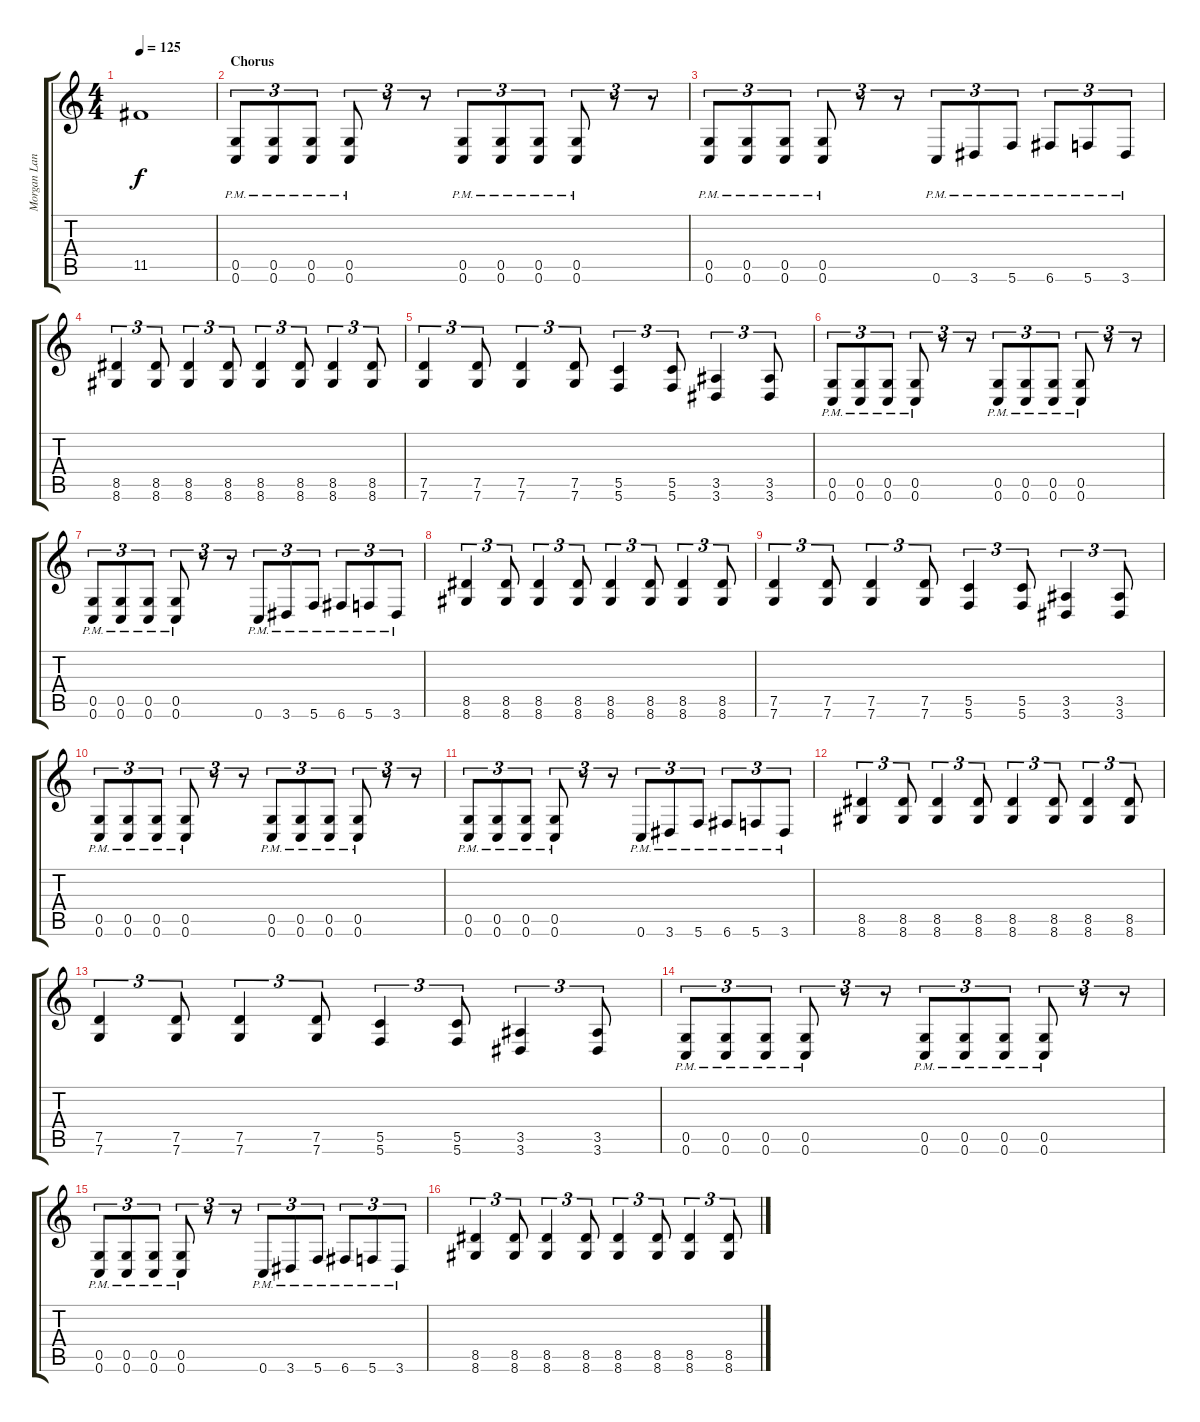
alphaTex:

\track ("Morgan Lander (Guitar)" "Morgan Lan") {instrument distortionguitar}
\staff {score tabs}
\tuning (D4 A3 F3 C3 G2 C2) {hide}
\ts (4 4)
\tempo 125
\clef g2
\ks c
11.5{t}.1{dy f} |
\section ("" "Chorus")
(0.5{pm} 0.6{pm}).8{tu (3 2)} (0.5{pm} 0.6{pm}).8{tu (3 2)} (0.5{pm} 0.6{pm}).8{tu (3 2)} (0.5{pm} 0.6{pm}).8{tu (3 2)} r.8{tu (3 2)} r.8{tu (3 2)} (0.5{pm} 0.6{pm}).8{tu (3 2)} (0.5{pm} 0.6{pm}).8{tu (3 2)} (0.5{pm} 0.6{pm}).8{tu (3 2)} (0.5{pm} 0.6{pm}).8{tu (3 2)} r.8{tu (3 2)} r.8{tu (3 2)} |
(0.5{pm} 0.6{pm}).8{tu (3 2)} (0.5{pm} 0.6{pm}).8{tu (3 2)} (0.5{pm} 0.6{pm}).8{tu (3 2)} (0.5{pm} 0.6{pm}).8{tu (3 2)} r.8{tu (3 2)} r.8{tu (3 2)} 0.6{pm}.8{tu (3 2)} 3.6{pm}.8{tu (3 2)} 5.6{pm}.8{tu (3 2)} 6.6{pm}.8{tu (3 2)} 5.6{pm}.8{tu (3 2)} 3.6{pm}.8{tu (3 2)} |
(8.5 8.6).4{tu (3 2)} (8.5 8.6).8{tu (3 2)} (8.5 8.6).4{tu (3 2)} (8.5 8.6).8{tu (3 2)} (8.5 8.6).4{tu (3 2)} (8.5 8.6).8{tu (3 2)} (8.5 8.6).4{tu (3 2)} (8.5 8.6).8{tu (3 2)} |
(7.5 7.6).4{tu (3 2)} (7.5 7.6).8{tu (3 2)} (7.5 7.6).4{tu (3 2)} (7.5 7.6).8{tu (3 2)} (5.5 5.6).4{tu (3 2)} (5.5 5.6).8{tu (3 2)} (3.5 3.6).4{tu (3 2)} (3.5 3.6).8{tu (3 2)} |
(0.5{pm} 0.6{pm}).8{tu (3 2)} (0.5{pm} 0.6{pm}).8{tu (3 2)} (0.5{pm} 0.6{pm}).8{tu (3 2)} (0.5{pm} 0.6{pm}).8{tu (3 2)} r.8{tu (3 2)} r.8{tu (3 2)} (0.5{pm} 0.6{pm}).8{tu (3 2)} (0.5{pm} 0.6{pm}).8{tu (3 2)} (0.5{pm} 0.6{pm}).8{tu (3 2)} (0.5{pm} 0.6{pm}).8{tu (3 2)} r.8{tu (3 2)} r.8{tu (3 2)} |
(0.5{pm} 0.6{pm}).8{tu (3 2)} (0.5{pm} 0.6{pm}).8{tu (3 2)} (0.5{pm} 0.6{pm}).8{tu (3 2)} (0.5{pm} 0.6{pm}).8{tu (3 2)} r.8{tu (3 2)} r.8{tu (3 2)} 0.6{pm}.8{tu (3 2)} 3.6{pm}.8{tu (3 2)} 5.6{pm}.8{tu (3 2)} 6.6{pm}.8{tu (3 2)} 5.6{pm}.8{tu (3 2)} 3.6{pm}.8{tu (3 2)} |
(8.5 8.6).4{tu (3 2)} (8.5 8.6).8{tu (3 2)} (8.5 8.6).4{tu (3 2)} (8.5 8.6).8{tu (3 2)} (8.5 8.6).4{tu (3 2)} (8.5 8.6).8{tu (3 2)} (8.5 8.6).4{tu (3 2)} (8.5 8.6).8{tu (3 2)} |
(7.5 7.6).4{tu (3 2)} (7.5 7.6).8{tu (3 2)} (7.5 7.6).4{tu (3 2)} (7.5 7.6).8{tu (3 2)} (5.5 5.6).4{tu (3 2)} (5.5 5.6).8{tu (3 2)} (3.5 3.6).4{tu (3 2)} (3.5 3.6).8{tu (3 2)} |
(0.5{pm} 0.6{pm}).8{tu (3 2)} (0.5{pm} 0.6{pm}).8{tu (3 2)} (0.5{pm} 0.6{pm}).8{tu (3 2)} (0.5{pm} 0.6{pm}).8{tu (3 2)} r.8{tu (3 2)} r.8{tu (3 2)} (0.5{pm} 0.6{pm}).8{tu (3 2)} (0.5{pm} 0.6{pm}).8{tu (3 2)} (0.5{pm} 0.6{pm}).8{tu (3 2)} (0.5{pm} 0.6{pm}).8{tu (3 2)} r.8{tu (3 2)} r.8{tu (3 2)} |
(0.5{pm} 0.6{pm}).8{tu (3 2)} (0.5{pm} 0.6{pm}).8{tu (3 2)} (0.5{pm} 0.6{pm}).8{tu (3 2)} (0.5{pm} 0.6{pm}).8{tu (3 2)} r.8{tu (3 2)} r.8{tu (3 2)} 0.6{pm}.8{tu (3 2)} 3.6{pm}.8{tu (3 2)} 5.6{pm}.8{tu (3 2)} 6.6{pm}.8{tu (3 2)} 5.6{pm}.8{tu (3 2)} 3.6{pm}.8{tu (3 2)} |
(8.5 8.6).4{tu (3 2)} (8.5 8.6).8{tu (3 2)} (8.5 8.6).4{tu (3 2)} (8.5 8.6).8{tu (3 2)} (8.5 8.6).4{tu (3 2)} (8.5 8.6).8{tu (3 2)} (8.5 8.6).4{tu (3 2)} (8.5 8.6).8{tu (3 2)} |
(7.5 7.6).4{tu (3 2)} (7.5 7.6).8{tu (3 2)} (7.5 7.6).4{tu (3 2)} (7.5 7.6).8{tu (3 2)} (5.5 5.6).4{tu (3 2)} (5.5 5.6).8{tu (3 2)} (3.5 3.6).4{tu (3 2)} (3.5 3.6).8{tu (3 2)} |
(0.5{pm} 0.6{pm}).8{tu (3 2)} (0.5{pm} 0.6{pm}).8{tu (3 2)} (0.5{pm} 0.6{pm}).8{tu (3 2)} (0.5{pm} 0.6{pm}).8{tu (3 2)} r.8{tu (3 2)} r.8{tu (3 2)} (0.5{pm} 0.6{pm}).8{tu (3 2)} (0.5{pm} 0.6{pm}).8{tu (3 2)} (0.5{pm} 0.6{pm}).8{tu (3 2)} (0.5{pm} 0.6{pm}).8{tu (3 2)} r.8{tu (3 2)} r.8{tu (3 2)} |
(0.5{pm} 0.6{pm}).8{tu (3 2)} (0.5{pm} 0.6{pm}).8{tu (3 2)} (0.5{pm} 0.6{pm}).8{tu (3 2)} (0.5{pm} 0.6{pm}).8{tu (3 2)} r.8{tu (3 2)} r.8{tu (3 2)} 0.6{pm}.8{tu (3 2)} 3.6{pm}.8{tu (3 2)} 5.6{pm}.8{tu (3 2)} 6.6{pm}.8{tu (3 2)} 5.6{pm}.8{tu (3 2)} 3.6{pm}.8{tu (3 2)} |
(8.5 8.6).4{tu (3 2)} (8.5 8.6).8{tu (3 2)} (8.5 8.6).4{tu (3 2)} (8.5 8.6).8{tu (3 2)} (8.5 8.6).4{tu (3 2)} (8.5 8.6).8{tu (3 2)} (8.5 8.6).4{tu (3 2)} (8.5 8.6).8{tu (3 2)}
